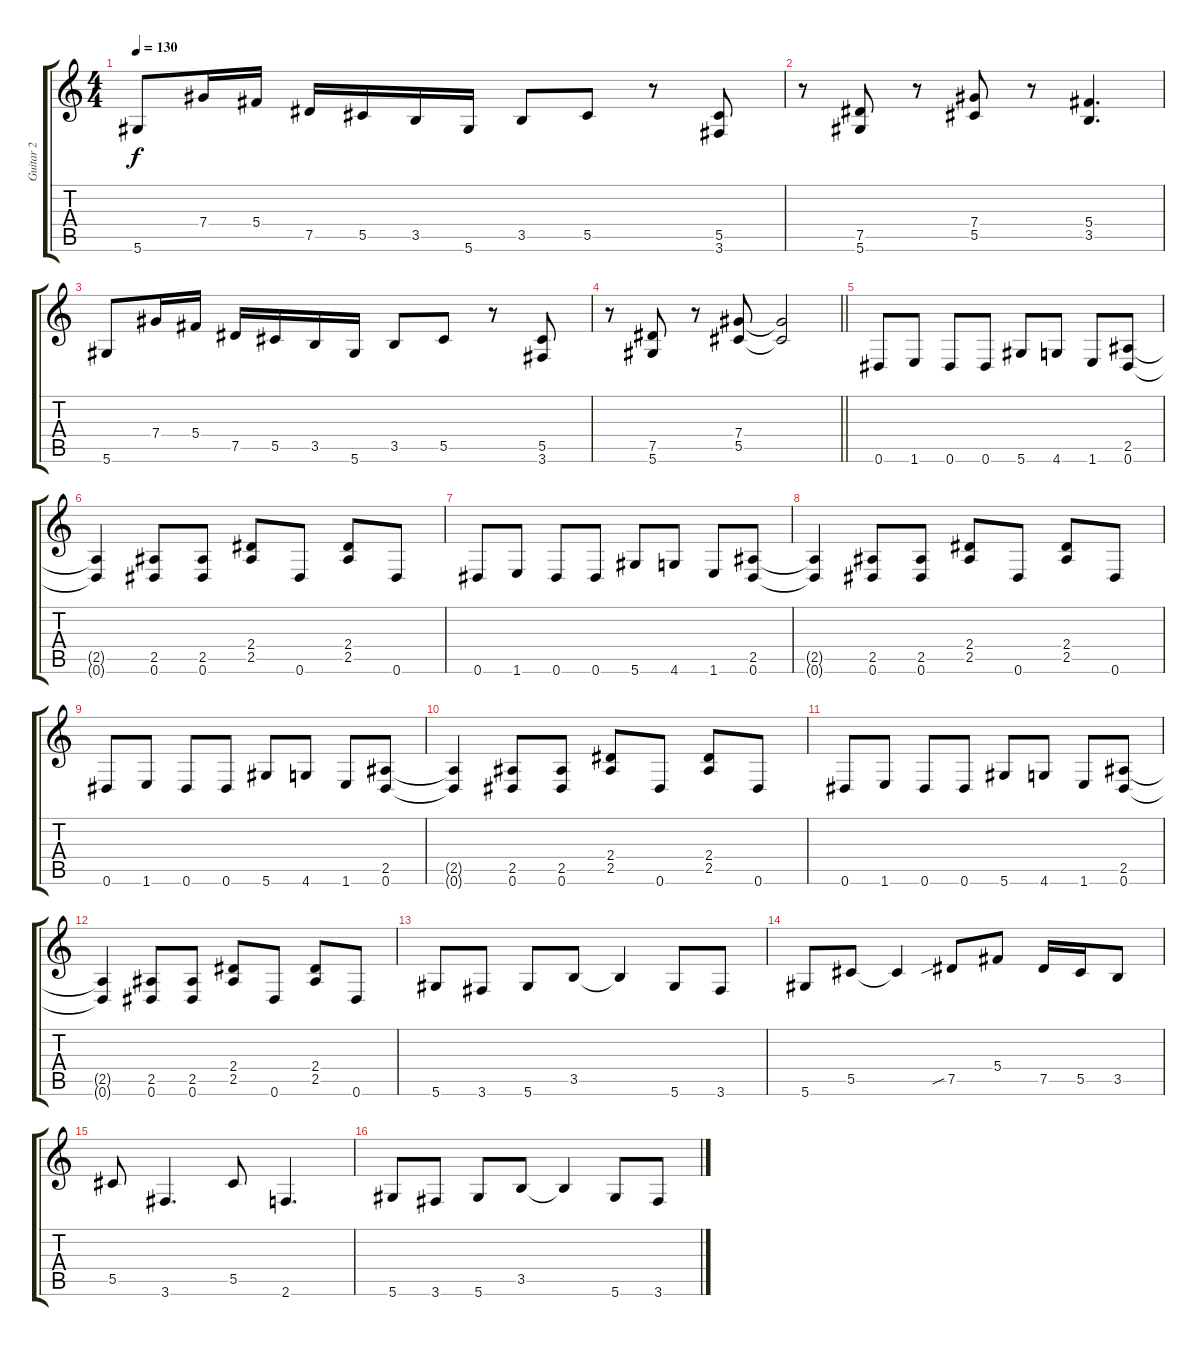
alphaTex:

\track ("Guitar 2" "Guitar 2") {instrument overdrivenguitar}
\staff {score tabs}
\tuning (Eb4 Bb3 Gb3 Db3 Ab2 Eb2) {hide}
\ts (4 4)
\tempo 130
\clef g2
\ks c
5.6.8{dy f} 7.4.16 5.4.16 7.5.16 5.5.16 3.5.16 5.6.16 3.5.8 5.5.8 r.8 (5.5 3.6).8 |
r.8 (7.5 5.6).8 r.8 (7.4 5.5).8 r.8 (5.4 3.5).4{d} |
5.6.8 7.4.16 5.4.16 7.5.16 5.5.16 3.5.16 5.6.16 3.5.8 5.5.8 r.8 (5.5 3.6).8 |
\barLineRight lightlight
r.8 (7.5 5.6).8 r.8 (7.4 5.5).8 (7.4{t} 5.5{t}).2 |
0.6.8 1.6.8 0.6.8 0.6.8 5.6.8 4.6.8 1.6.8 (2.5 0.6).8 |
(2.5{t} 0.6{t}).4 (2.5 0.6).8 (2.5 0.6).8 (2.4 2.5).8 0.6.8 (2.4 2.5).8 0.6.8 |
0.6.8 1.6.8 0.6.8 0.6.8 5.6.8 4.6.8 1.6.8 (2.5 0.6).8 |
(2.5{t} 0.6{t}).4 (2.5 0.6).8 (2.5 0.6).8 (2.4 2.5).8 0.6.8 (2.4 2.5).8 0.6.8 |
0.6.8 1.6.8 0.6.8 0.6.8 5.6.8 4.6.8 1.6.8 (2.5 0.6).8 |
(2.5{t} 0.6{t}).4 (2.5 0.6).8 (2.5 0.6).8 (2.4 2.5).8 0.6.8 (2.4 2.5).8 0.6.8 |
0.6.8 1.6.8 0.6.8 0.6.8 5.6.8 4.6.8 1.6.8 (2.5 0.6).8 |
(2.5{t} 0.6{t}).4 (2.5 0.6).8 (2.5 0.6).8 (2.4 2.5).8 0.6.8 (2.4 2.5).8 0.6.8 |
5.6.8 3.6.8 5.6.8 3.5.8 3.5{t}.4 5.6.8 3.6.8 |
5.6.8 5.5.8 5.5{t}.4 7.5{sib}.8 5.4.8 7.5.16 5.5.16 3.5.8 |
5.5.8 3.6.4{d} 5.5.8 2.6.4{d} |
5.6.8 3.6.8 5.6.8 3.5.8 3.5{t}.4 5.6.8 3.6.8
